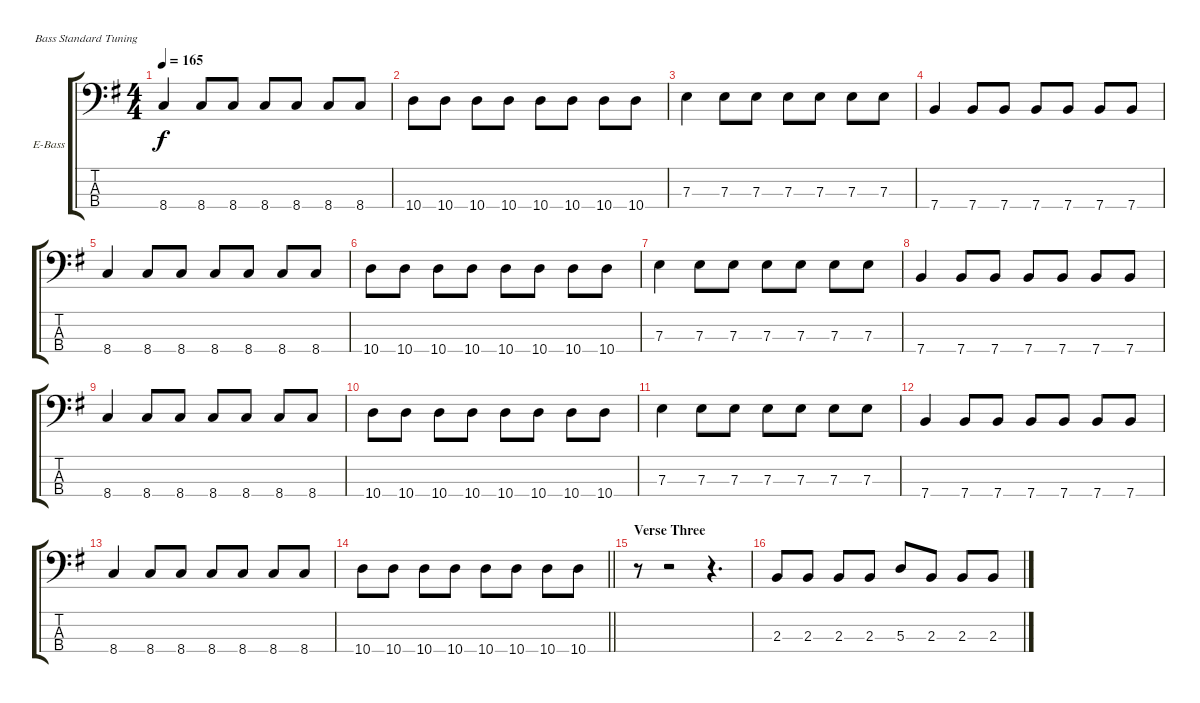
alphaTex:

\bracketExtendMode groupsimilarinstruments
\firstSystemTrackNameOrientation horizontal
\otherSystemsTrackNameOrientation horizontal
\track ("Track 4" "E-Bass") {instrument electricbassfinger}
\staff {score tabs}
\tuning (G2 D2 A1 E1)
\ts (4 4)
\tempo 165
\clef f4
\ks eminor
8.4.4{dy f} 8.4.8 8.4.8 8.4.8 8.4.8 8.4.8 8.4.8 |
10.4.8 10.4.8 10.4.8 10.4.8 10.4.8 10.4.8 10.4.8 10.4.8 |
7.3.4 7.3.8 7.3.8 7.3.8 7.3.8 7.3.8 7.3.8 |
7.4.4 7.4.8 7.4.8 7.4.8 7.4.8 7.4.8 7.4.8 |
8.4.4 8.4.8 8.4.8 8.4.8 8.4.8 8.4.8 8.4.8 |
10.4.8 10.4.8 10.4.8 10.4.8 10.4.8 10.4.8 10.4.8 10.4.8 |
7.3.4 7.3.8 7.3.8 7.3.8 7.3.8 7.3.8 7.3.8 |
7.4.4 7.4.8 7.4.8 7.4.8 7.4.8 7.4.8 7.4.8 |
8.4.4 8.4.8 8.4.8 8.4.8 8.4.8 8.4.8 8.4.8 |
10.4.8 10.4.8 10.4.8 10.4.8 10.4.8 10.4.8 10.4.8 10.4.8 |
7.3.4 7.3.8 7.3.8 7.3.8 7.3.8 7.3.8 7.3.8 |
7.4.4 7.4.8 7.4.8 7.4.8 7.4.8 7.4.8 7.4.8 |
8.4.4 8.4.8 8.4.8 8.4.8 8.4.8 8.4.8 8.4.8 |
\barLineRight lightlight
10.4.8 10.4.8 10.4.8 10.4.8 10.4.8 10.4.8 10.4.8 10.4.8 |
\section ("" "Verse Three")
r.8 r.2 r.4{d} |
2.3.8 2.3.8 2.3.8 2.3.8 5.3.8 2.3.8 2.3.8 2.3.8
